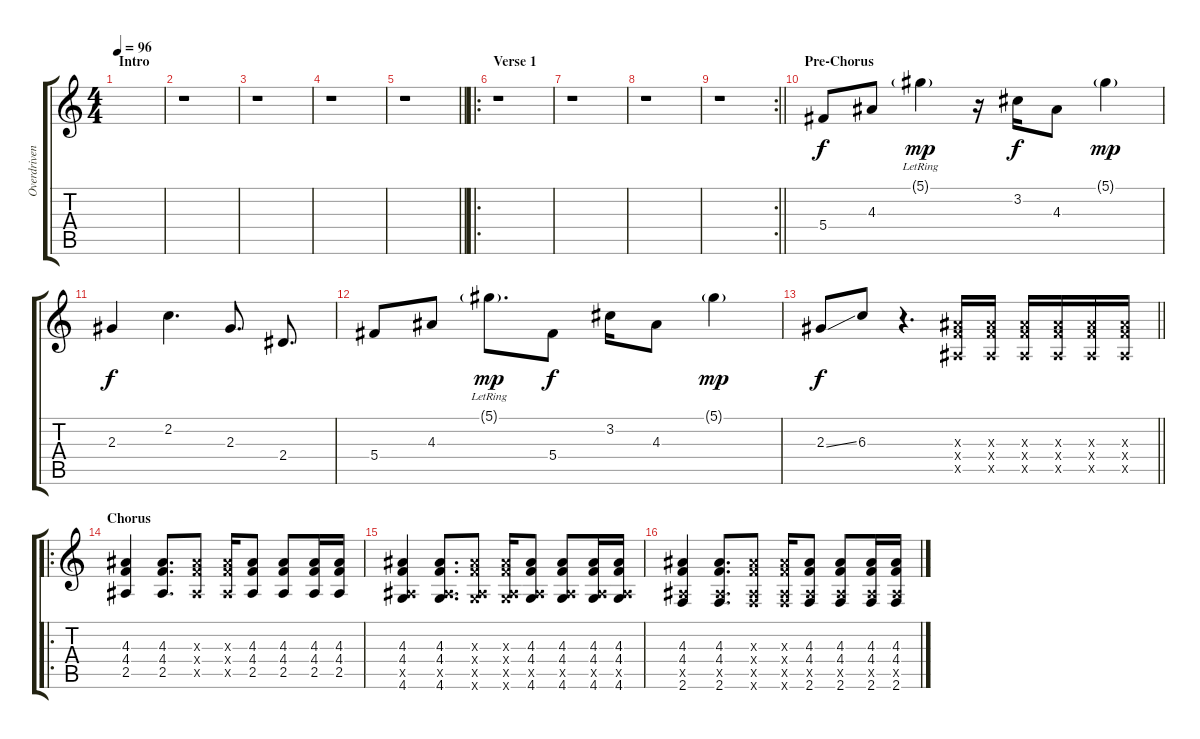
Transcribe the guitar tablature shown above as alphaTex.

\track ("Overdriven Guitar" "Overdriven") {instrument overdrivenguitar}
\staff {score tabs}
\tuning (Eb4 Bb3 Gb3 Db3 Ab2 Eb2) {hide}
\ts (4 4)
\section ("" "Intro")
\tempo 96
\clef g2
\ks c
|
r.1 |
r.1 |
r.1 |
\barLineRight lightlight
r.1 |
\ro
\section ("" "Verse 1")
r.1 |
r.1 |
r.1 |
\rc 2
\barLineRight lightlight
r.1 |
\section ("" "Pre-Chorus")
5.4.8 4.3.8 5.1{g lr}.4{dy mp} r.16 3.2.16{dy f} 4.3.8 5.1{g}.4{dy mp} |
2.3.4{dy f} 2.2.4{d} 2.3.8{d} 2.4.8{d} |
5.4.8 4.3.8 5.1{g lr}.8{d dy mp} 5.4.8{dy f} 3.2.16 4.3.8 5.1{g}.4{dy mp} |
\barLineRight lightlight
2.3{ss}.8{dy f} 6.3.8 r.4{d} (4.3{x} 4.4{x} 2.5{x}).16 (4.3{x} 4.4{x} 2.5{x}).16 (4.3{x} 4.4{x} 2.5{x}).16 (4.3{x} 4.4{x} 2.5{x}).16 (4.3{x} 4.4{x} 2.5{x}).16 (4.3{x} 4.4{x} 2.5{x}).16 |
\ro
\section ("" "Chorus")
(4.3 4.4 2.5).4{volume 12} (4.3 4.4 2.5).8{d} (4.3{x} 4.4{x} 2.5{x}).8 (4.3{x} 4.4{x} 2.5{x}).16 (4.3 4.4 2.5).8 (4.3 4.4 2.5).8 (4.3 4.4 2.5).16 (4.3 4.4 2.5).16 |
(4.3 4.4 2.5{x} 4.6).4 (4.3 4.4 2.5{x} 4.6).8{d} (4.3{x} 4.4{x} 2.5{x} 4.6{x}).8 (4.3{x} 4.4{x} 2.5{x} 4.6{x}).16 (4.3 4.4 2.5{x} 4.6).8 (4.3 4.4 2.5{x} 4.6).8 (4.3 4.4 2.5{x} 4.6).16 (4.3 4.4 2.5{x} 4.6).16 |
(4.3 4.4 2.5{x} 2.6).4 (4.3 4.4 2.5{x} 2.6).8{d} (4.3{x} 4.4{x} 2.5{x} 2.6{x}).8 (4.3{x} 4.4{x} 2.5{x} 2.6{x}).16 (4.3 4.4 2.5{x} 2.6).8 (4.3 4.4 2.5{x} 2.6).8 (4.3 4.4 2.5{x} 2.6).16 (4.3 4.4 2.5{x} 2.6).16
